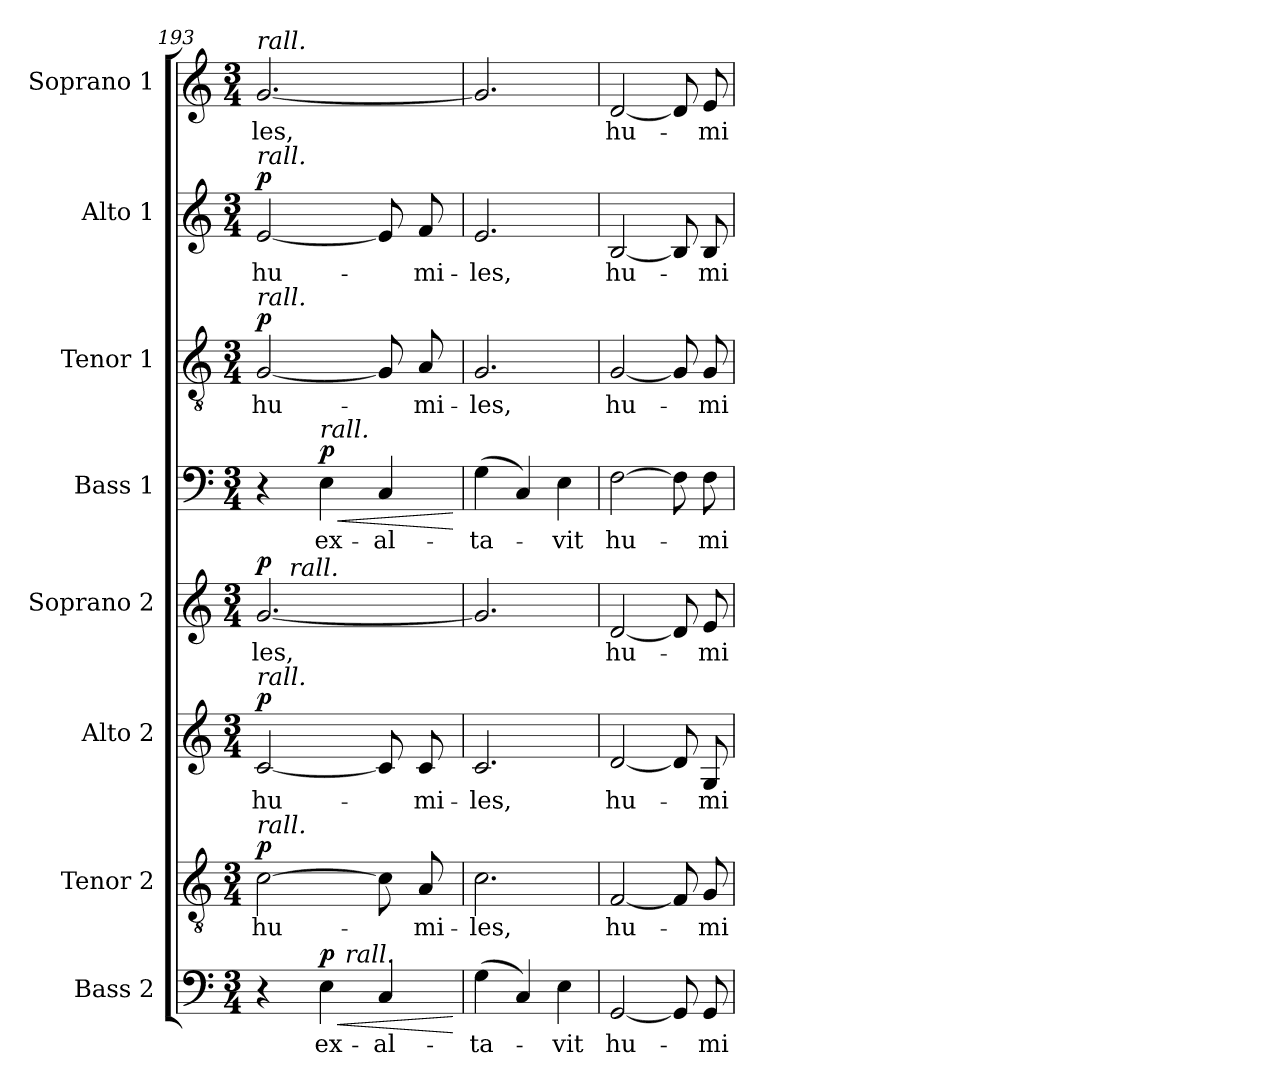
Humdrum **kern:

**kern	**text	**dynam	**kern	**text	**dynam	**kern	**text	**dynam	**kern	**text	**dynam	**kern	**text	**dynam	**kern	**text	**dynam	**kern	**text	**dynam	**kern	**text
*part8	*part8	*part8	*part7	*part7	*part7	*part6	*part6	*part6	*part5	*part5	*part5	*part4	*part4	*part4	*part3	*part3	*part3	*part2	*part2	*part2	*part1	*part1
*staff8	*staff8	*staff8	*staff7	*staff7	*staff7	*staff6	*staff6	*staff6	*staff5	*staff5	*staff5	*staff4	*staff4	*staff4	*staff3	*staff3	*staff3	*staff2	*staff2	*staff2	*staff1	*staff1
*I"Bass 2	*	*	*I"Tenor 2	*	*	*I"Alto 2	*	*	*I"Soprano 2	*	*	*I"Bass 1	*	*	*I"Tenor 1	*	*	*I"Alto 1	*	*	*I"Soprano 1	*
*I'B 2.	*	*	*I'T 2.	*	*	*I'A 2.	*	*	*I'S 2.	*	*	*I'B 1.	*	*	*I'T 1.	*	*	*I'A 1.	*	*	*I'S 1.	*
*clefF4	*	*	*clefGv2	*	*	*clefG2	*	*	*clefG2	*	*	*clefF4	*	*	*clefGv2	*	*	*clefG2	*	*	*clefG2	*
*	*	*	*ITrd7c12	*	*	*	*	*	*	*	*	*	*	*	*ITrd7c12	*	*	*	*	*	*	*
*k[]	*	*	*k[]	*	*	*k[]	*	*	*k[]	*	*	*k[]	*	*	*k[]	*	*	*k[]	*	*	*k[]	*
*C:	*	*	*C:	*	*	*C:	*	*	*C:	*	*	*C:	*	*	*C:	*	*	*C:	*	*	*C:	*
*M3/4	*	*	*M3/4	*	*	*M3/4	*	*	*M3/4	*	*	*M3/4	*	*	*M3/4	*	*	*M3/4	*	*	*M3/4	*
=193	=193	=193	=193	=193	=193	=193	=193	=193	=193	=193	=193	=193	=193	=193	=193	=193	=193	=193	=193	=193	=193	=193
!	!	!	!	!LO:LY:b:color=#000000	!	!	!	!	!	!	!	!	!	!	!	!	!	!	!	!	!	!
!	!	!	!	!	!	!	!LO:LY:b:color=#000000	!	!	!	!	!	!	!	!	!	!	!	!	!	!	!
!	!	!	!	!	!	!	!	!	!	!LO:LY:b:color=#000000	!	!	!	!	!	!	!	!	!	!	!	!
!	!	!	!	!	!	!	!	!	!	!	!	!	!	!	!	!LO:LY:b:color=#000000	!	!	!	!	!	!
!	!	!	!	!	!	!	!	!	!	!	!	!	!	!	!	!	!	!	!LO:LY:b:color=#000000	!	!	!
!	!	!	!	!	!	!	!	!	!	!	!	!	!	!	!	!	!	!	!	!	!LO:TX:a:i:t=rall.	!
!	!	!	!	!	!	!	!	!	!	!	!	!	!	!	!	!	!	!LO:TX:a:i:t=rall.	!	!	!	!
!	!	!	!	!	!	!	!	!	!	!	!	!	!	!	!LO:TX:a:i:t=rall.	!	!	!	!	!	!	!
!	!	!	!	!	!	!LO:TX:a:i:t=rall.	!	!	!	!	!	!	!	!	!	!	!	!	!	!	!	!
!	!	!	!LO:TX:a:i:t=rall.	!	!	!	!	!	!	!	!	!	!	!	!	!	!	!	!	!	!	!
!	!	!	!	!	!	!	!	!	!	!	!	!	!	!	!	!	!	!	!	!	!	!LO:LY:b:color=#000000
*^	*	*	*	*	*	*	*	*	*^	*	*	*	*	*	*	*	*	*	*	*	*	*
4r	4ryy	.	.	[2Ci\	hu-	p	[2ci/	hu-	p	[2.gi/	16ryy	-les,	p	4r	.	.	[2GGi/	hu-	p	[2ei/	hu-	p	[2.gi/	-les,
.	.	.	.	.	.	.	.	.	.	.	32ryy	.	.	.	.	.	.	.	.	.	.	.	.	.
.	.	.	.	.	.	.	.	.	.	.	256ryy	.	.	.	.	.	.	.	.	.	.	.	.	.
!	!	!	!	!	!	!	!	!	!	!	!LO:TX:a:i:t=rall.	!	!	!	!	!	!	!	!	!	!	!	!	!
.	.	.	.	.	.	.	.	.	.	.	2ryy	.	.	.	.	.	.	.	.	.	.	.	.	.
!	!	!LO:LY:b:color=#000000	!LO:HP:b	!	!	!	!	!	!	!	!	!	!	!	!	!	!	!	!	!	!	!	!	!
!	!	!	!	!	!	!	!	!	!	!	!	!	!	!LO:TX:a:i:t=rall.	!	!	!	!	!	!	!	!	!	!
!	!	!	!	!	!	!	!	!	!	!	!	!	!	!	!LO:LY:b:color=#000000	!LO:HP:b	!	!	!	!	!	!	!	!
4Ei\	16ryy	ex-	< p	.	.	.	.	.	.	.	.	.	.	4Ei\	ex-	< p	.	.	.	.	.	.	.	.
.	128..ryy	.	.	.	.	.	.	.	.	.	.	.	.	.	.	.	.	.	.	.	.	.	.	.
!	!LO:TX:a:i:t=rall.	!	!	!	!	!	!	!	!	!	!	!	!	!	!	!	!	!	!	!	!	!	!	!
.	4ryy	.	.	.	.	.	.	.	.	.	.	.	.	.	.	.	.	.	.	.	.	.	.	.
!	!	!LO:LY:b:color=#000000	!	!	!	!	!	!	!	!	!	!	!	!	!	!	!	!	!	!	!	!	!	!
!	!	!	!	!	!	!	!	!	!	!	!	!	!	!	!LO:LY:b:color=#000000	!	!	!	!	!	!	!	!	!
4Ci/	.	-al-	.	8Ci\]	.	.	8ci/]	.	.	.	.	.	.	4Ci/	-al-	.	8GGi/]	.	.	8ei/]	.	.	.	.
.	8ryy	.	.	.	.	.	.	.	.	.	.	.	.	.	.	.	.	.	.	.	.	.	.	.
.	.	.	.	.	.	.	.	.	.	.	8ryy	.	.	.	.	.	.	.	.	.	.	.	.	.
!	!	!	!	!	!LO:LY:b:color=#000000	!	!	!	!	!	!	!	!	!	!	!	!	!	!	!	!	!	!	!
!	!	!	!	!	!	!	!	!LO:LY:b:color=#000000	!	!	!	!	!	!	!	!	!	!	!	!	!	!	!	!
!	!	!	!	!	!	!	!	!	!	!	!	!	!	!	!	!	!	!LO:LY:b:color=#000000	!	!	!	!	!	!
!	!	!	!	!	!	!	!	!	!	!	!	!	!	!	!	!	!	!	!	!	!LO:LY:b:color=#000000	!	!	!
.	.	.	.	8AAi/	-mi-	.	8ci/	-mi-	.	.	.	.	.	.	.	.	8AAi/	-mi-	.	8fi/	-mi-	.	.	.
.	32ryy	.	.	.	.	.	.	.	.	.	.	.	.	.	.	.	.	.	.	.	.	.	.	.
.	.	.	.	.	.	.	.	.	.	.	64..ryy	.	.	.	.	.	.	.	.	.	.	.	.	.
.	64ryy	.	.	.	.	.	.	.	.	.	.	.	.	.	.	.	.	.	.	.	.	.	.	.
.	512ryy	.	.	.	.	.	.	.	.	.	.	.	.	.	.	.	.	.	.	.	.	.	.	.
.	.	.	[	.	.	.	.	.	.	.	.	.	.	.	.	[	.	.	.	.	.	.	.	.
*v	*v	*	*	*	*	*	*	*	*	*v	*v	*	*	*	*	*	*	*	*	*	*	*	*	*
!!LO:LB:g=z
=194	=194	=194	=194	=194	=194	=194	=194	=194	=194	=194	=194	=194	=194	=194	=194	=194	=194	=194	=194	=194	=194	=194
*^	*	*	*	*	*	*	*	*	*^	*	*	*	*	*	*	*	*	*	*	*	*	*
!	!	!LO:LY:b:color=#000000	!	!	!	!	!	!	!	!	!	!	!	!	!	!	!	!	!	!	!	!	!	!
*v	*v	*	*	*	*	*	*	*	*	*v	*v	*	*	*	*	*	*	*	*	*	*	*	*	*
*^	*	*	*	*	*	*	*	*	*^	*	*	*	*	*	*	*	*	*	*	*	*	*
!	!	!	!	!	!LO:LY:b:color=#000000	!	!	!	!	!	!	!	!	!	!	!	!	!	!	!	!	!	!	!
*v	*v	*	*	*	*	*	*	*	*	*v	*v	*	*	*	*	*	*	*	*	*	*	*	*	*
*^	*	*	*	*	*	*	*	*	*^	*	*	*	*	*	*	*	*	*	*	*	*	*
!	!	!	!	!	!	!	!	!LO:LY:b:color=#000000	!	!	!	!	!	!	!	!	!	!	!	!	!	!	!	!
*v	*v	*	*	*	*	*	*	*	*	*v	*v	*	*	*	*	*	*	*	*	*	*	*	*	*
*^	*	*	*	*	*	*	*	*	*^	*	*	*	*	*	*	*	*	*	*	*	*	*
!	!	!	!	!	!	!	!	!	!	!	!	!	!	!	!LO:LY:b:color=#000000	!	!	!	!	!	!	!	!	!
*v	*v	*	*	*	*	*	*	*	*	*v	*v	*	*	*	*	*	*	*	*	*	*	*	*	*
*^	*	*	*	*	*	*	*	*	*^	*	*	*	*	*	*	*	*	*	*	*	*	*
!	!	!	!	!	!	!	!	!	!	!	!	!	!	!	!	!	!	!LO:LY:b:color=#000000	!	!	!	!	!	!
*v	*v	*	*	*	*	*	*	*	*	*v	*v	*	*	*	*	*	*	*	*	*	*	*	*	*
*^	*	*	*	*	*	*	*	*	*^	*	*	*	*	*	*	*	*	*	*	*	*	*
!	!	!	!	!	!	!	!	!	!	!	!	!	!	!	!	!	!	!	!	!	!LO:LY:b:color=#000000	!	!	!
*v	*v	*	*	*	*	*	*	*	*	*v	*v	*	*	*	*	*	*	*	*	*	*	*	*	*
(4Gi\	-ta-	.	2.Ci\	-les,	.	2.ci/	-les,	.	2.gi/]	.	.	(4Gi\	-ta-	.	2.GGi/	-les,	.	2.ei/	-les,	.	2.gi/]	.
4Ci/)	.	.	.	.	.	.	.	.	.	.	.	4Ci/)	.	.	.	.	.	.	.	.	.	.
!	!LO:LY:b:color=#000000	!	!	!	!	!	!	!	!	!	!	!	!	!	!	!	!	!	!	!	!	!
!	!	!	!	!	!	!	!	!	!	!	!	!	!LO:LY:b:color=#000000	!	!	!	!	!	!	!	!	!
4Ei\	-vit	.	.	.	.	.	.	.	.	.	.	4Ei\	-vit	.	.	.	.	.	.	.	.	.
=195	=195	=195	=195	=195	=195	=195	=195	=195	=195	=195	=195	=195	=195	=195	=195	=195	=195	=195	=195	=195	=195	=195
!	!LO:LY:b:color=#000000	!	!	!	!	!	!	!	!	!	!	!	!	!	!	!	!	!	!	!	!	!
!	!	!	!	!LO:LY:b:color=#000000	!	!	!	!	!	!	!	!	!	!	!	!	!	!	!	!	!	!
!	!	!	!	!	!	!	!LO:LY:b:color=#000000	!	!	!	!	!	!	!	!	!	!	!	!	!	!	!
!	!	!	!	!	!	!	!	!	!	!LO:LY:b:color=#000000	!	!	!	!	!	!	!	!	!	!	!	!
!	!	!	!	!	!	!	!	!	!	!	!	!	!LO:LY:b:color=#000000	!	!	!	!	!	!	!	!	!
!	!	!	!	!	!	!	!	!	!	!	!	!	!	!	!	!LO:LY:b:color=#000000	!	!	!	!	!	!
!	!	!	!	!	!	!	!	!	!	!	!	!	!	!	!	!	!	!	!LO:LY:b:color=#000000	!	!	!
!	!	!	!	!	!	!	!	!	!	!	!	!	!	!	!	!	!	!	!	!	!	!LO:LY:b:color=#000000
[2GGi/	hu-	.	[2FFi/	hu-	.	[2di/	hu-	.	[2di/	hu-	.	[2Fi\	hu-	.	[2GGi/	hu-	.	[2Bi/	hu-	.	[2di/	hu-
8GGi/]	.	.	8FFi/]	.	.	8di/]	.	.	8di/]	.	.	8Fi\]	.	.	8GGi/]	.	.	8Bi/]	.	.	8di/]	.
!	!LO:LY:b:color=#000000	!	!	!	!	!	!	!	!	!	!	!	!	!	!	!	!	!	!	!	!	!
!	!	!	!	!LO:LY:b:color=#000000	!	!	!	!	!	!	!	!	!	!	!	!	!	!	!	!	!	!
!	!	!	!	!	!	!	!LO:LY:b:color=#000000	!	!	!	!	!	!	!	!	!	!	!	!	!	!	!
!	!	!	!	!	!	!	!	!	!	!LO:LY:b:color=#000000	!	!	!	!	!	!	!	!	!	!	!	!
!	!	!	!	!	!	!	!	!	!	!	!	!	!LO:LY:b:color=#000000	!	!	!	!	!	!	!	!	!
!	!	!	!	!	!	!	!	!	!	!	!	!	!	!	!	!LO:LY:b:color=#000000	!	!	!	!	!	!
!	!	!	!	!	!	!	!	!	!	!	!	!	!	!	!	!	!	!	!LO:LY:b:color=#000000	!	!	!
!	!	!	!	!	!	!	!	!	!	!	!	!	!	!	!	!	!	!	!	!	!	!LO:LY:b:color=#000000
8GGi/	-mi-	.	8GGi/	-mi-	.	8Gi/	-mi-	.	8ei/	-mi-	.	8Fi\	-mi-	.	8GGi/	-mi-	.	8Bi/	-mi-	.	8ei/	-mi-
=	=	=	=	=	=	=	=	=	=	=	=	=	=	=	=	=	=	=	=	=	=	=
*-	*-	*-	*-	*-	*-	*-	*-	*-	*-	*-	*-	*-	*-	*-	*-	*-	*-	*-	*-	*-	*-	*-
